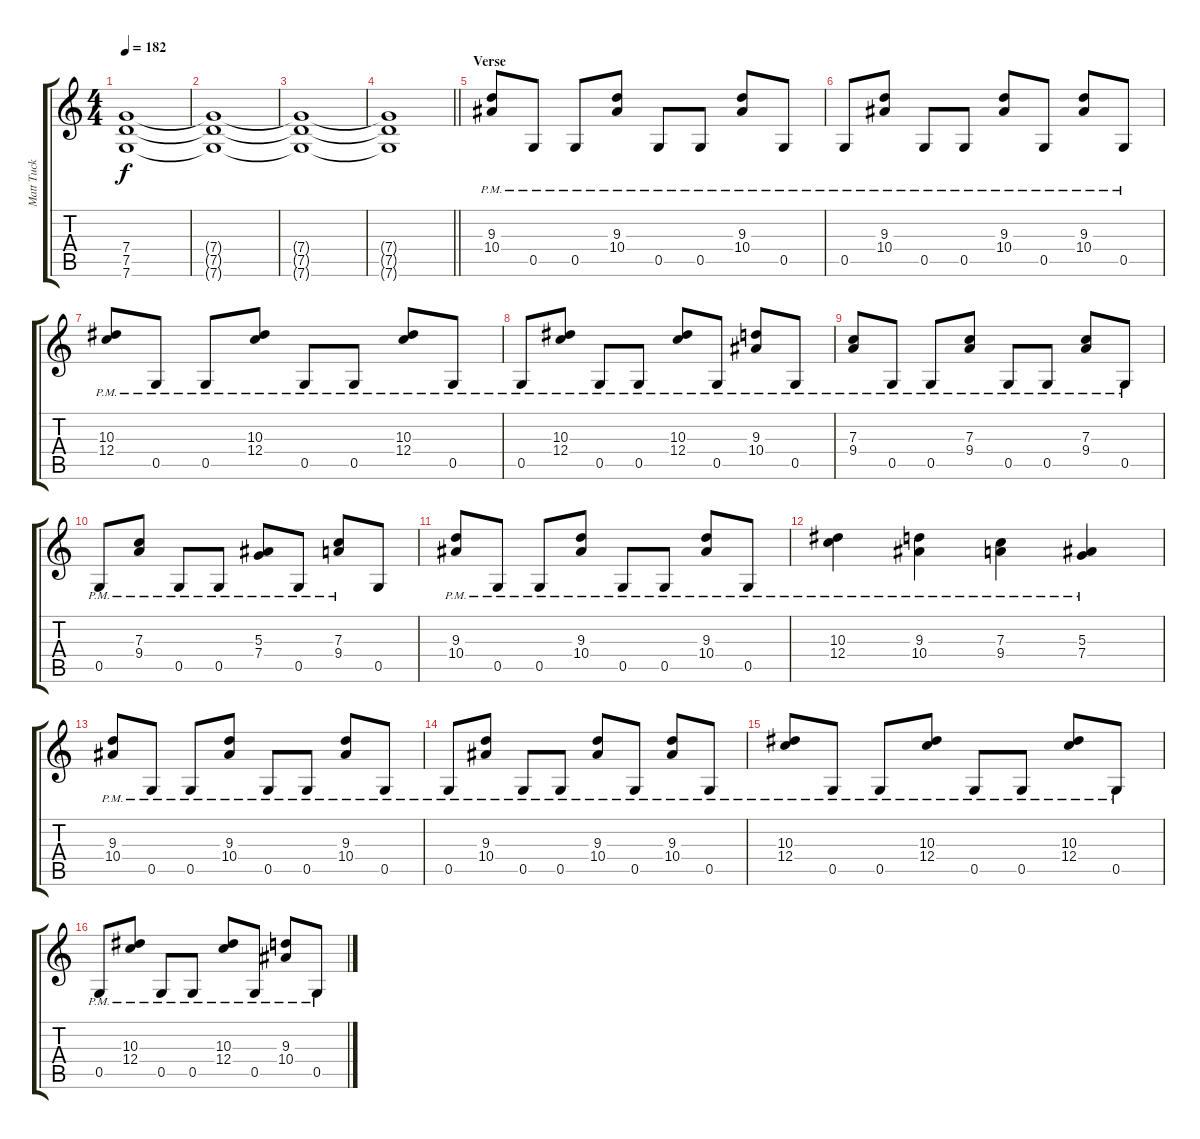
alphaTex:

\track ("Matt Tuck" "Matt Tuck") {instrument distortionguitar}
\staff {score tabs}
\tuning (D4 A3 F3 C3 G2 C2) {hide}
\ts (4 4)
\tempo 182
\clef g2
\ks c
(7.4{t} 7.5{t} 7.6{t}).1{dy f} |
(7.4{t} 7.5{t} 7.6{t}).1 |
(7.4{t} 7.5{t} 7.6{t}).1 |
\barLineRight lightlight
(7.4{t} 7.5{t} 7.6{t}).1 |
\section ("" "Verse")
(9.3{pm} 10.4{pm}).8 0.5{pm}.8 0.5{pm}.8 (9.3{pm} 10.4{pm}).8 0.5{pm}.8 0.5{pm}.8 (9.3{pm} 10.4{pm}).8 0.5{pm}.8 |
0.5{pm}.8 (9.3{pm} 10.4{pm}).8 0.5{pm}.8 0.5{pm}.8 (9.3{pm} 10.4{pm}).8 0.5{pm}.8 (9.3{pm} 10.4{pm}).8 0.5{pm}.8 |
(10.3{pm} 12.4{pm}).8 0.5{pm}.8 0.5{pm}.8 (10.3{pm} 12.4{pm}).8 0.5{pm}.8 0.5{pm}.8 (10.3{pm} 12.4{pm}).8 0.5{pm}.8 |
0.5{pm}.8 (10.3{pm} 12.4{pm}).8 0.5{pm}.8 0.5{pm}.8 (10.3{pm} 12.4{pm}).8 0.5{pm}.8 (9.3{pm} 10.4{pm}).8 0.5{pm}.8 |
(7.3{pm} 9.4{pm}).8 0.5{pm}.8 0.5{pm}.8 (7.3{pm} 9.4{pm}).8 0.5{pm}.8 0.5{pm}.8 (7.3{pm} 9.4{pm}).8 0.5{pm}.8 |
0.5{pm}.8 (7.3{pm} 9.4{pm}).8 0.5{pm}.8 0.5{pm}.8 (5.3{pm} 7.4{pm}).8 0.5{pm}.8 (7.3{pm} 9.4{pm}).8 0.5.8 |
(9.3{pm} 10.4{pm}).8 0.5{pm}.8 0.5{pm}.8 (9.3{pm} 10.4{pm}).8 0.5{pm}.8 0.5{pm}.8 (9.3{pm} 10.4{pm}).8 0.5{pm}.8 |
(10.3{pm} 12.4{pm}).4 (9.3{pm} 10.4{pm}).4 (7.3{pm} 9.4{pm}).4 (5.3{pm} 7.4{pm}).4 |
(9.3{pm} 10.4{pm}).8 0.5{pm}.8 0.5{pm}.8 (9.3{pm} 10.4{pm}).8 0.5{pm}.8 0.5{pm}.8 (9.3{pm} 10.4{pm}).8 0.5{pm}.8 |
0.5{pm}.8 (9.3{pm} 10.4{pm}).8 0.5{pm}.8 0.5{pm}.8 (9.3{pm} 10.4{pm}).8 0.5{pm}.8 (9.3{pm} 10.4{pm}).8 0.5{pm}.8 |
(10.3{pm} 12.4{pm}).8 0.5{pm}.8 0.5{pm}.8 (10.3{pm} 12.4{pm}).8 0.5{pm}.8 0.5{pm}.8 (10.3{pm} 12.4{pm}).8 0.5{pm}.8 |
0.5{pm}.8 (10.3{pm} 12.4{pm}).8 0.5{pm}.8 0.5{pm}.8 (10.3{pm} 12.4{pm}).8 0.5{pm}.8 (9.3{pm} 10.4{pm}).8 0.5{pm}.8
